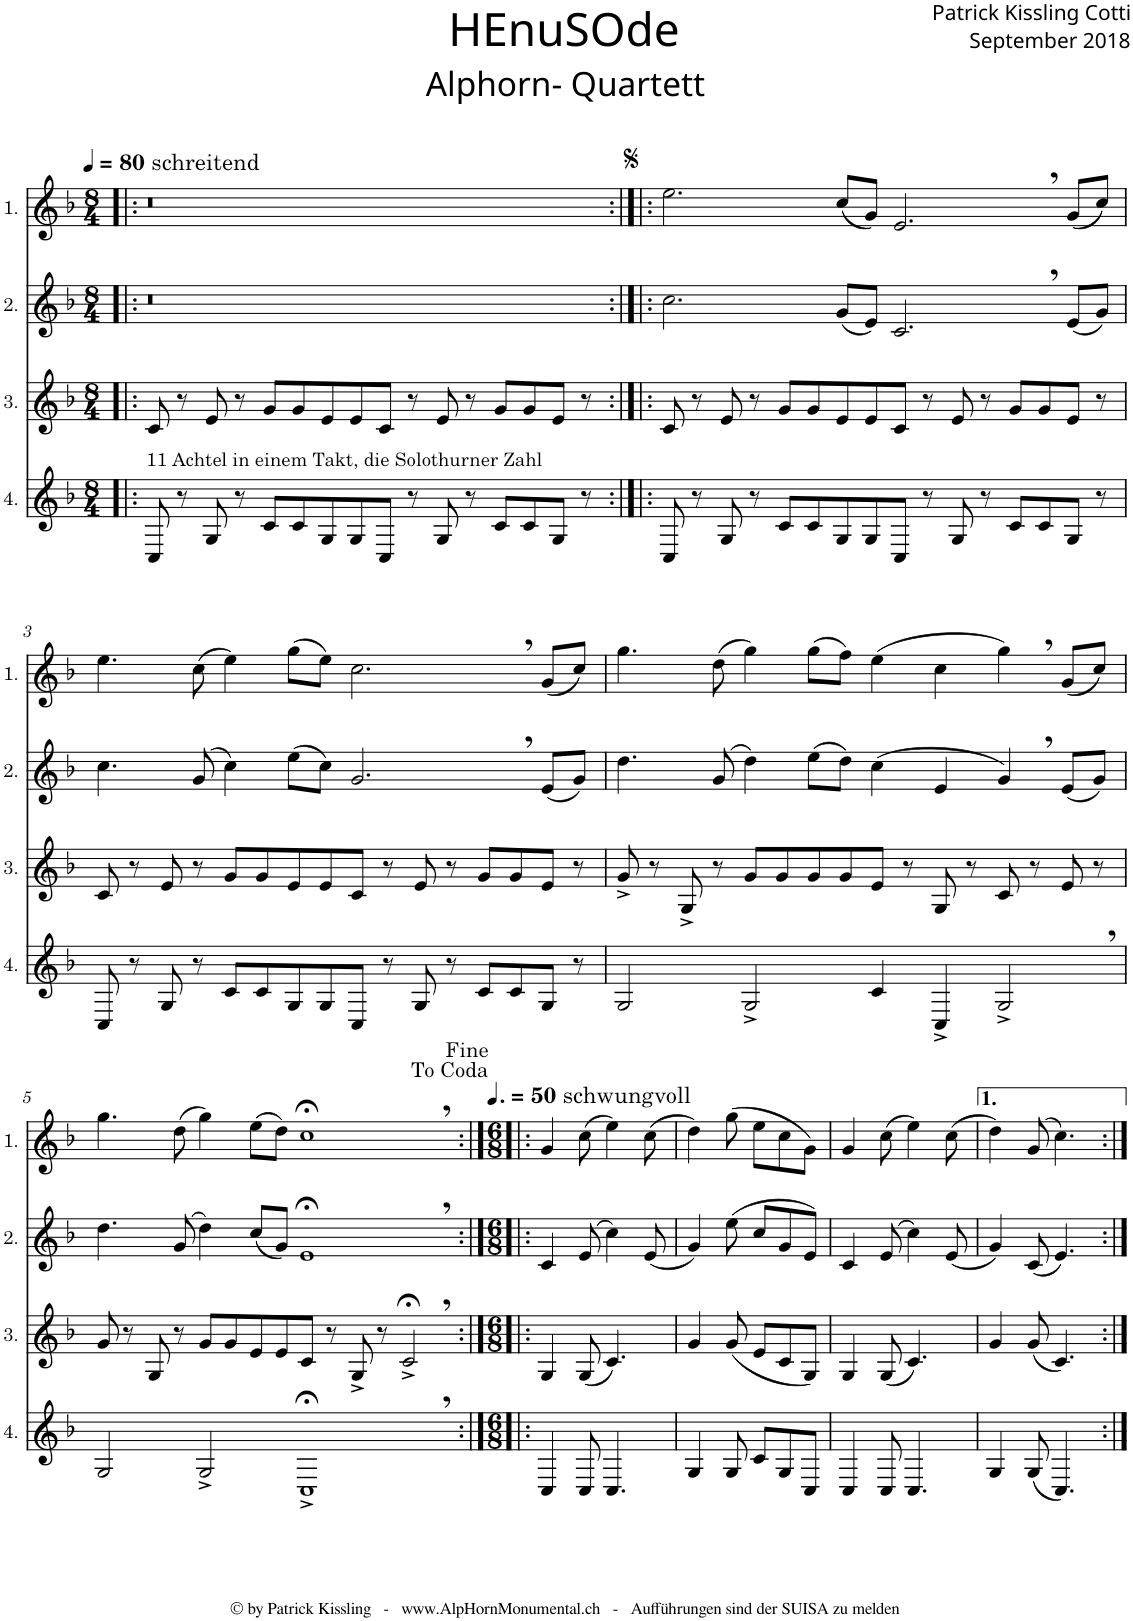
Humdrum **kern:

**kern	**kern	**kern	**kern
*part4	*part3	*part2	*part1
*staff4	*staff3	*staff2	*staff1
*I"4.	*I"3.	*I"2.	*I"1.
*clefG2	*clefG2	*clefG2	*clefG2
*Trd4c7	*Trd4c7	*Trd4c7	*Trd4c7
*k[b-]	*k[b-]	*k[b-]	*k[b-]
*M8/4	*M8/4	*M8/4	*M8/4
*MM80	*MM80	*MM80	*MM80
=1!|:	=1!|:	=1!|:	=1!|:
!	!	!	!LO:TX:a:t=schreitend
!	!LO:TX:b:t=11 Achtel in einem Takt, die Solothurner Zahl	!	!
8C/	8c/	0r	0r
8r	8r	.	.
8G/	8e/	.	.
8r	8r	.	.
8c/L	8g/L	.	.
8c/	8g/	.	.
8G/	8e/	.	.
8G/	8e/	.	.
8C/J	8c/J	.	.
8r	8r	.	.
8G/	8e/	.	.
8r	8r	.	.
8c/L	8g/L	.	.
8c/	8g/	.	.
8G/J	8e/J	.	.
8r	8r	.	.
=2:|!|:	=2:|!|:	=2:|!|:	=2:|!|:
8C/	8c/	2.cc\	2.ee\
8r	8r	.	.
8G/	8e/	.	.
8r	8r	.	.
8c/L	8g/L	.	.
8c/	8g/	.	.
8G/	8e/	(8g/L	(8cc/L
8G/	8e/	8e/J)	8g/J)
8C/J	8c/J	2.c,/	2.e,/
8r	8r	.	.
8G/	8e/	.	.
8r	8r	.	.
8c/L	8g/L	.	.
8c/	8g/	.	.
8G/J	8e/J	(8e/L	(8g/L
8r	8r	8g/J)	8cc/J)
!!LO:LB:g=z
=3	=3	=3	=3
8C/	8c/	4.cc\	4.ee\
8r	8r	.	.
8G/	8e/	.	.
8r	8r	(8g/	(8cc\
8c/L	8g/L	4cc\)	4ee\)
8c/	8g/	.	.
8G/	8e/	(8ee\L	(8gg\L
8G/	8e/	8cc\J)	8ee\J)
8C/J	8c/J	2.g,/	2.cc,\
8r	8r	.	.
8G/	8e/	.	.
8r	8r	.	.
8c/L	8g/L	.	.
8c/	8g/	.	.
8G/J	8e/J	(8e/L	(8g/L
8r	8r	8g/J)	8cc/J)
=4	=4	=4	=4
2G/	8g^/	4.dd\	4.gg\
.	8r	.	.
.	8G^/	.	.
.	8r	(8g/	(8dd\
2G^/	8g/L	4dd\)	4gg\)
.	8g/	.	.
.	8g/	(8ee\L	(8gg\L
.	8g/	8dd\J)	8ff\J)
4c/	8e/J	(4cc\	(4ee\
.	8r	.	.
4C^/	8G/	4e/	4cc\
.	8r	.	.
2G^,/	8c/	4g,/)	4gg,\)
.	8r	.	.
.	8e/	(8e/L	(8g/L
.	8r	8g/J)	8cc/J)
!!LO:LB:g=z
=5	=5	=5	=5
2G/	8g/	4.dd\	4.gg\
.	8r	.	.
.	8G/	.	.
.	8r	(8g/	(8dd\
2G^/	8g/L	4dd\)	4gg\)
.	8g/	.	.
.	8e/	(8cc/L	(8ee\L
.	8e/	8g/J)	8dd\J)
1C;<^,	8c/J	1e;<,	1cc;<,
.	8r	.	.
.	8G^/	.	.
.	8r	.	.
.	2c;<^,/	.	.
=6:|!|:	=6:|!|:	=6:|!|:	=6:|!|:
*M6/8	*M6/8	*M6/8	*M6/8
*	*	*	*MM75
!	!	!	!LO:TX:a:t=schwungvoll
4C/	4G/	4c/	4g/
8C/	(8G/	(8e/	(8cc\
4.C/	4.c/)	4cc\)	4ee\)
.	.	(8e/	(8cc\
=7	=7	=7	=7
4G/	4g/	4g/)	4dd\)
8G/	(8g/	(8ee\	(8gg\
8c/L	8e/L	8cc/L	8ee\L
8G/	8c/	8g/	8cc\
8C/J	8G/J)	8e/J)	8g\J)
=8	=8	=8	=8
4C/	4G/	4c/	4g/
8C/	(8G/	(8e/	(8cc\
4.C/	4.c/)	4cc\)	4ee\)
.	.	(8e/	(8cc\
=9	=9	=9	=9
4G/	4g/	4g/)	4dd\)
(8G/	(8g/	(8c/	(8g/
4.C/)	4.c/)	4.e/)	4.cc\)
=:|!	=:|!	=:|!	=:|!
*-	*-	*-	*-
